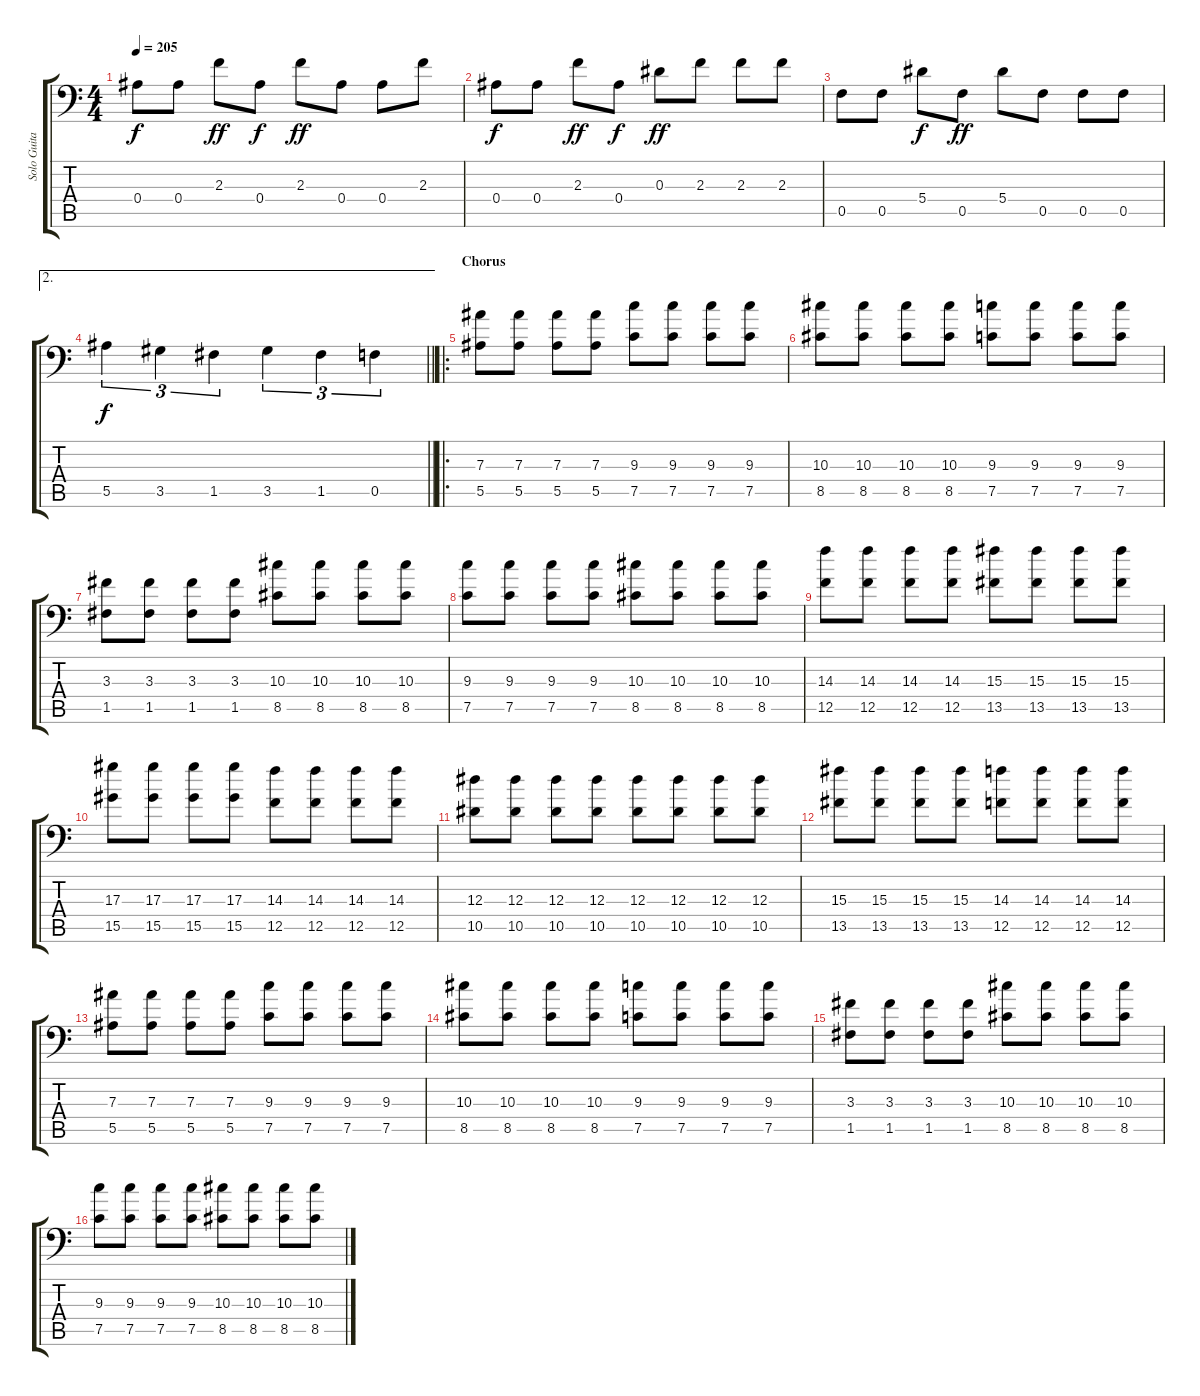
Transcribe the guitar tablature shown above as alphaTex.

\track ("Solo Guitar" "Solo Guita") {instrument distortionguitar}
\staff {score tabs}
\tuning (C4 G3 Eb3 Bb2 F2 Bb1) {hide}
\ts (4 4)
\tempo 205
\clef f4
\ks c
0.4.8{dy f} 0.4.8 2.3.8{dy ff} 0.4.8{dy f} 2.3.8{dy ff} 0.4.8 0.4.8 2.3.8 |
0.4.8{dy f} 0.4.8 2.3.8{dy ff} 0.4.8{dy f} 0.3.8{dy ff} 2.3.8 2.3.8 2.3.8 |
0.5.8 0.5.8 5.4.8{dy f} 0.5.8{dy ff} 5.4.8 0.5.8 0.5.8 0.5.8 |
\ae 2
\barLineRight lightlight
5.5.4{tu (3 2) dy f volume 16} 3.5.4{tu (3 2)} 1.5.4{tu (3 2)} 3.5.4{tu (3 2)} 1.5.4{tu (3 2)} 0.5.4{tu (3 2)} |
\ro
\section ("" "Chorus")
(7.3 5.5).8 (7.3 5.5).8 (7.3 5.5).8 (7.3 5.5).8 (9.3 7.5).8 (9.3 7.5).8 (9.3 7.5).8 (9.3 7.5).8 |
(10.3 8.5).8 (10.3 8.5).8 (10.3 8.5).8 (10.3 8.5).8 (9.3 7.5).8 (9.3 7.5).8 (9.3 7.5).8 (9.3 7.5).8 |
(3.3 1.5).8 (3.3 1.5).8 (3.3 1.5).8 (3.3 1.5).8 (10.3 8.5).8 (10.3 8.5).8 (10.3 8.5).8 (10.3 8.5).8 |
(9.3 7.5).8 (9.3 7.5).8 (9.3 7.5).8 (9.3 7.5).8 (10.3 8.5).8 (10.3 8.5).8 (10.3 8.5).8 (10.3 8.5).8 |
(14.3 12.5).8 (14.3 12.5).8 (14.3 12.5).8 (14.3 12.5).8 (15.3 13.5).8 (15.3 13.5).8 (15.3 13.5).8 (15.3 13.5).8 |
(17.3 15.5).8 (17.3 15.5).8 (17.3 15.5).8 (17.3 15.5).8 (14.3 12.5).8 (14.3 12.5).8 (14.3 12.5).8 (14.3 12.5).8 |
(12.3 10.5).8 (12.3 10.5).8 (12.3 10.5).8 (12.3 10.5).8 (12.3 10.5).8 (12.3 10.5).8 (12.3 10.5).8 (12.3 10.5).8 |
(15.3 13.5).8 (15.3 13.5).8 (15.3 13.5).8 (15.3 13.5).8 (14.3 12.5).8 (14.3 12.5).8 (14.3 12.5).8 (14.3 12.5).8 |
(7.3 5.5).8 (7.3 5.5).8 (7.3 5.5).8 (7.3 5.5).8 (9.3 7.5).8 (9.3 7.5).8 (9.3 7.5).8 (9.3 7.5).8 |
(10.3 8.5).8 (10.3 8.5).8 (10.3 8.5).8 (10.3 8.5).8 (9.3 7.5).8 (9.3 7.5).8 (9.3 7.5).8 (9.3 7.5).8 |
(3.3 1.5).8 (3.3 1.5).8 (3.3 1.5).8 (3.3 1.5).8 (10.3 8.5).8 (10.3 8.5).8 (10.3 8.5).8 (10.3 8.5).8 |
(9.3 7.5).8 (9.3 7.5).8 (9.3 7.5).8 (9.3 7.5).8 (10.3 8.5).8 (10.3 8.5).8 (10.3 8.5).8 (10.3 8.5).8
